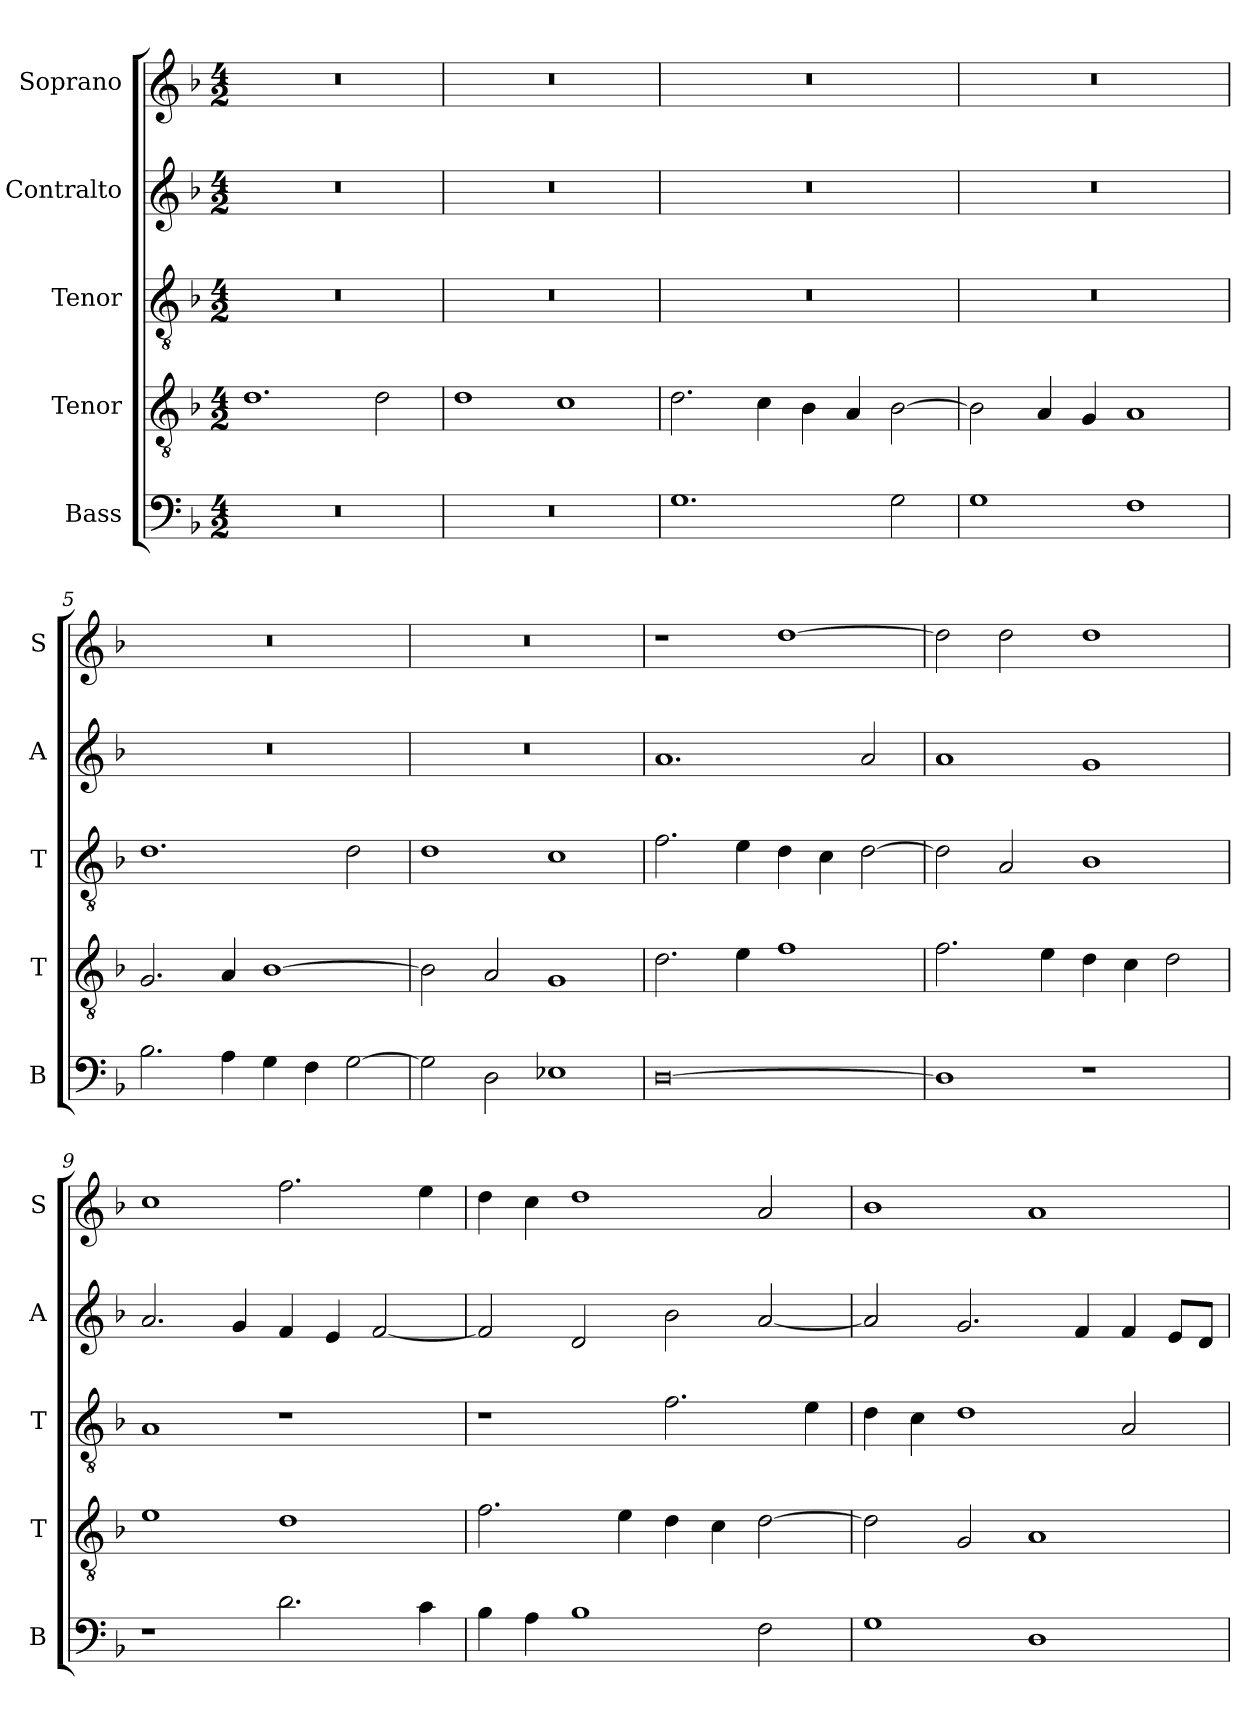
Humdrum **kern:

**kern	**kern	**kern	**kern	**kern
*part5	*part4	*part3	*part2	*part1
*staff5	*staff4	*staff3	*staff2	*staff1
*I"Bass	*I"Tenor	*I"Tenor	*I"Contralto	*I"Soprano
*I'B	*I'T	*I'T	*I'A	*I'S
*clefF4	*clefGv2	*clefGv2	*clefG2	*clefG2
*k[b-]	*k[b-]	*k[b-]	*k[b-]	*k[b-]
*G:dor	*G:dor	*G:dor	*G:dor	*G:dor
*M4/2	*M4/2	*M4/2	*M4/2	*M4/2
=1	=1	=1	=1	=1
0r	1.d	0r	0r	0r
.	2d	.	.	.
=2	=2	=2	=2	=2
0r	1d	0r	0r	0r
.	1c	.	.	.
=3	=3	=3	=3	=3
1.G	2.d	0r	0r	0r
.	4c	.	.	.
.	4B-	.	.	.
.	4A	.	.	.
2G	[2B-	.	.	.
=4	=4	=4	=4	=4
1G	2B-]	0r	0r	0r
.	4A	.	.	.
.	4G	.	.	.
1F	1A	.	.	.
=5	=5	=5	=5	=5
2.B-	2.G	1.d	0r	0r
4A	4A	.	.	.
4G	[1B-	.	.	.
4F	.	.	.	.
[2G	.	2d	.	.
=6	=6	=6	=6	=6
2G]	2B-]	1d	0r	0r
2D	2A	.	.	.
1E-X	1G	1c	.	.
=7	=7	=7	=7	=7
[0D	2.d	2.f	1.a	1r
.	4e	4e	.	.
.	1f	4d	.	[1dd
.	.	4c	.	.
.	.	[2d	2a	.
=8	=8	=8	=8	=8
1D]	2.f	2d]	1a	2dd]
.	.	2A	.	2dd
.	4e	.	.	.
1r	4d	1B-	1g	1dd
.	4c	.	.	.
.	2d	.	.	.
=9	=9	=9	=9	=9
1r	1e	1A	2.a	1cc
.	.	.	4g	.
2.d	1d	1r	4f	2.ff
.	.	.	4e	.
.	.	.	[2f	.
4c	.	.	.	4ee
=10	=10	=10	=10	=10
4B-	2.f	1r	2f]	4dd
4A	.	.	.	4cc
1B-	.	.	2d	1dd
.	4e	.	.	.
.	4d	2.f	2b-	.
.	4c	.	.	.
2F	[2d	.	[2a	2a
.	.	4e	.	.
=11	=11	=11	=11	=11
1G	2d]	4d	2a]	1b-
.	.	4c	.	.
.	2G	1d	2.g	.
1D	1A	.	.	1a
.	.	.	4f	.
.	.	2A	4f	.
.	.	.	8e/L	.
.	.	.	8d/J	.
=	=	=	=	=
*-	*-	*-	*-	*-
